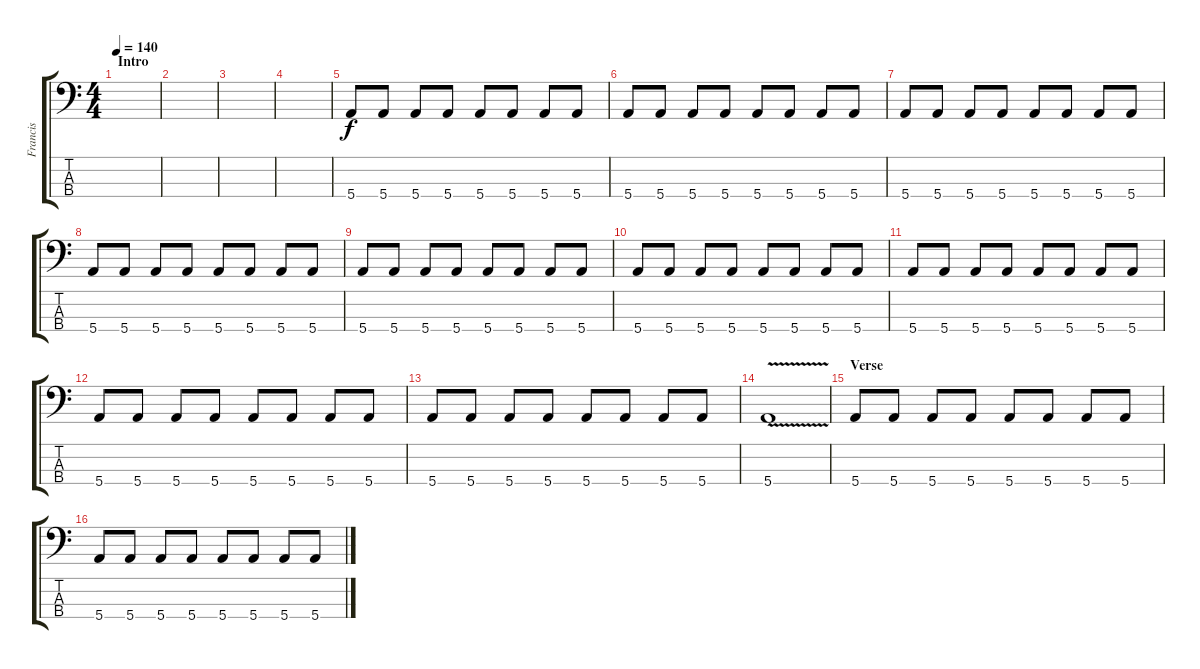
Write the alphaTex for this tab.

\track ("Francis" "Francis") {instrument electricbassfinger}
\staff {score tabs}
\tuning (G2 D2 A1 E1) {hide}
\ts (4 4)
\section ("" "Intro")
\tempo 140
\clef f4
\ks c
|
|
|
|
5.4.8 5.4.8 5.4.8 5.4.8 5.4.8 5.4.8 5.4.8 5.4.8 |
5.4.8 5.4.8 5.4.8 5.4.8 5.4.8 5.4.8 5.4.8 5.4.8 |
5.4.8 5.4.8 5.4.8 5.4.8 5.4.8 5.4.8 5.4.8 5.4.8 |
5.4.8 5.4.8 5.4.8 5.4.8 5.4.8 5.4.8 5.4.8 5.4.8 |
5.4.8 5.4.8 5.4.8 5.4.8 5.4.8 5.4.8 5.4.8 5.4.8 |
5.4.8 5.4.8 5.4.8 5.4.8 5.4.8 5.4.8 5.4.8 5.4.8 |
5.4.8 5.4.8 5.4.8 5.4.8 5.4.8 5.4.8 5.4.8 5.4.8 |
5.4.8 5.4.8 5.4.8 5.4.8 5.4.8 5.4.8 5.4.8 5.4.8 |
5.4.8 5.4.8 5.4.8 5.4.8 5.4.8 5.4.8 5.4.8 5.4.8 |
5.4{v}.1 |
\section ("" "Verse")
5.4.8 5.4.8 5.4.8 5.4.8 5.4.8 5.4.8 5.4.8 5.4.8 |
5.4.8 5.4.8 5.4.8 5.4.8 5.4.8 5.4.8 5.4.8 5.4.8
